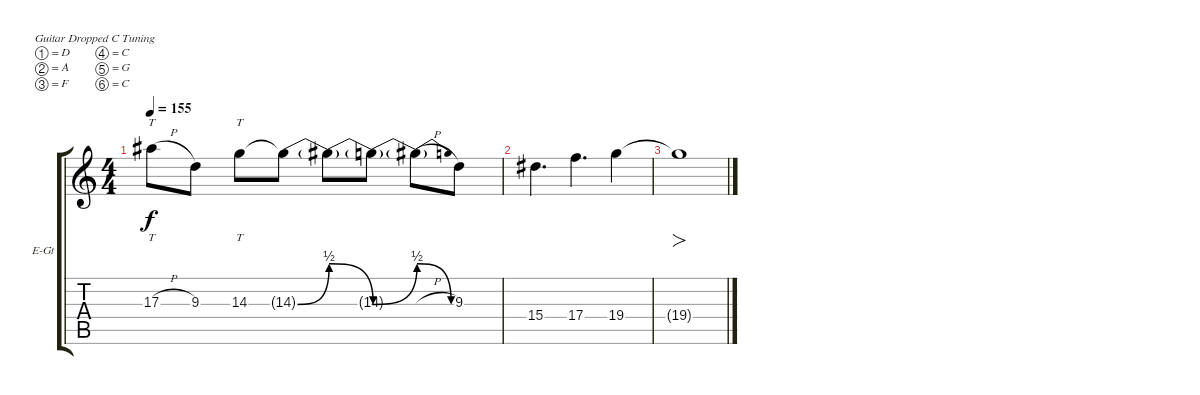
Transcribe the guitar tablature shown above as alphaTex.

\defaultSystemsLayout 4
\bracketExtendMode groupsimilarinstruments
\firstSystemTrackNameOrientation horizontal
\otherSystemsTrackNameOrientation horizontal
\track ("Lead Guitar" "E-Gt") {instrument distortionguitar}
\staff {score tabs}
\tuning (D4 A3 F3 C3 G2 C2)
\ts (4 4)
\tempo 155
\clef g2
\ks c
17.3{h}.8{tt dy f} 9.3.8 14.3.8{tt} 14.3{be (bend 0 0 27 2) t}.8 14.3{be (release 0 2 30 0) t}.8 14.3{be (bend 0 0 27 2) t}.8 14.3{be (release 0 2 30 0) h t}.8 9.3.8 |
15.4.4{d} 17.4.4{d} 19.4.4 |
19.4{t}.1{fo}
